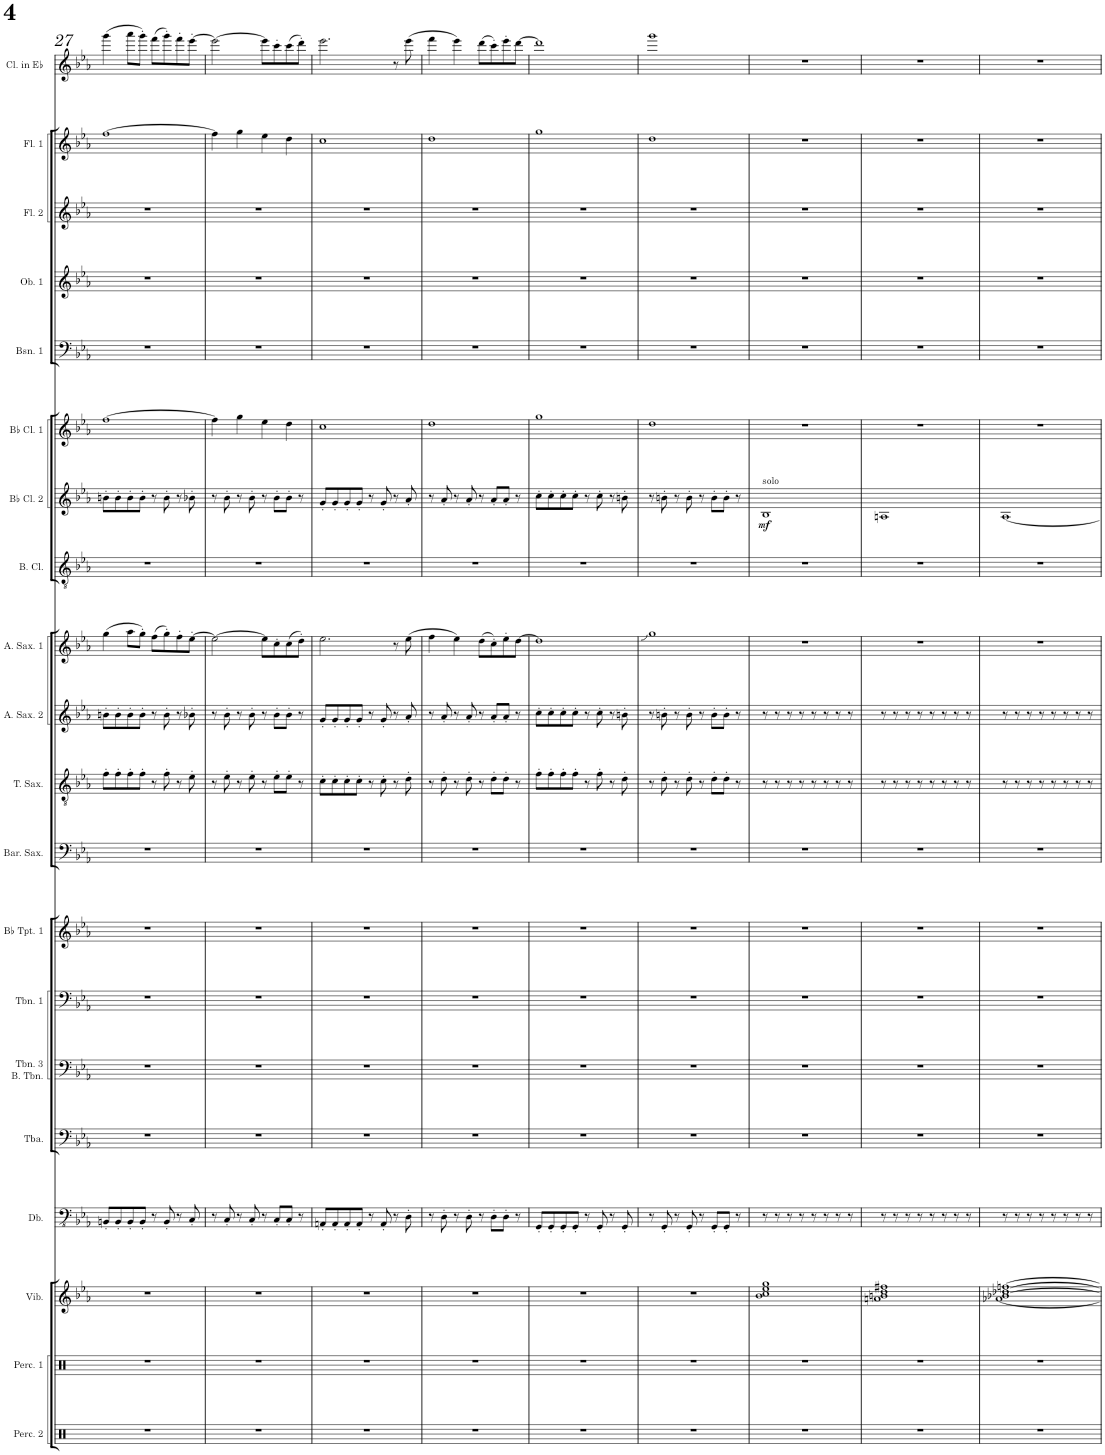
**kern	**kern	**kern	**kern	**kern	**kern	**kern	**kern	**kern	**kern	**kern	**kern	**kern	**kern	**dynam	**kern	**kern	**kern	**kern	**kern	**kern
*part20	*part19	*part18	*part17	*part16	*part15	*part14	*part13	*part12	*part11	*part10	*part9	*part8	*part7	*part7	*part6	*part5	*part4	*part3	*part2	*part1
*staff20	*staff19	*staff18	*staff17	*staff16	*staff15	*staff14	*staff13	*staff12	*staff11	*staff10	*staff9	*staff8	*staff7	*staff7	*staff6	*staff5	*staff4	*staff3	*staff2	*staff1
*I"Percussion 2	*I"Percussion 1	*I"Marimba	*I"Double Bass	*I"Tuba	*I"Trombone 3 &amp; Bass Trombone	*I"Trombone 1	*I"Bb Trumpet 1	*I"Baritone Saxophone	*I"Tenor Saxophone	*I"Alto Saxophone 2	*I"Alto Saxophone 1	*I"Bass Clarinet	*I"Bb Clarinet 2	*	*I"Bb Clarinet 1	*I"Bassoon 1	*I"Oboe 1	*I"Flute 2	*I"Flute 1	*I"Clarinet in Eb
*I'Perc. 2	*I'Perc. 1	*I'Mrm.	*I'Db.	*I'Tba.	*I'Tbn. 3 B. Tbn.	*I'Tbn. 1	*I'Bb Tpt. 1	*I'Bar. Sax.	*I'T. Sax.	*I'A. Sax. 2	*I'A. Sax. 1	*I'B. Cl.	*I'Bb Cl. 2	*	*I'Bb Cl. 1	*I'Bsn. 1	*I'Ob. 1	*I'Fl. 2	*I'Fl. 1	*I'Cl. in Eb
!!LO:PB:g=z
*clefX	*clefX	*clefG2	*clefFv4	*clefF4	*clefF4	*clefF4	*clefG2	*clefF4	*clefGv2	*clefG2	*clefG2	*clefGv2	*clefG2	*	*clefG2	*clefF4	*clefG2	*clefG2	*clefG2	*clefG2
*	*	*	*Trd7c12	*	*	*	*Trd1c2	*Trd12c21	*Trd8c14	*Trd5c9	*Trd5c9	*Trd8c14	*Trd1c2	*	*Trd1c2	*	*	*	*	*Trd1c2
*k[]	*k[]	*k[b-e-a-]	*k[b-e-a-]	*k[b-e-a-]	*k[b-e-a-]	*k[b-e-a-]	*k[b-e-a-]	*k[b-e-a-]	*k[b-e-a-]	*k[b-e-a-]	*k[b-e-a-]	*k[b-e-a-]	*k[b-e-a-]	*	*k[b-e-a-]	*k[b-e-a-]	*k[b-e-a-]	*k[b-e-a-]	*k[b-e-a-]	*k[b-e-a-]
*M4/4	*M4/4	*M4/4	*M4/4	*M4/4	*M4/4	*M4/4	*M4/4	*M4/4	*M4/4	*M4/4	*M4/4	*M4/4	*M4/4	*	*M4/4	*M4/4	*M4/4	*M4/4	*M4/4	*M4/4
=27	=27	=27	=27	=27	=27	=27	=27	=27	=27	=27	=27	=27	=27	=27	=27	=27	=27	=27	=27	=27
1r	1r	1r	8BBBn'/L	1r	1r	1r	1r	1r	8f'\L	8bn'\L	(4gg\	1r	8bn'\L	.	[1ff	1r	1r	1r	[1ff	(4ggg\
.	.	.	8BBB'/	.	.	.	.	.	8f'\	8b'\	.	.	8b'\	.	.	.	.	.	.	.
.	.	.	8BBB'/	.	.	.	.	.	8f'\	8b'\	8aa-\L	.	8b'\	.	.	.	.	.	.	8aaa-\L
.	.	.	8BBB'/J	.	.	.	.	.	8f'\J	8b'\J	8gg'\J)	.	8b'\J	.	.	.	.	.	.	8ggg'\J)
.	.	.	8r	.	.	.	.	.	8r	8r	(8ff\L	.	8r	.	.	.	.	.	.	(8fff\L
.	.	.	8BBB'/	.	.	.	.	.	8f'\	8b'\	8gg'\)	.	8b'\	.	.	.	.	.	.	8ggg'\)
.	.	.	8r	.	.	.	.	.	8r	8r	8ff'\	.	8r	.	.	.	.	.	.	8fff'\
.	.	.	8CC'/	.	.	.	.	.	8e-'\	8b-X'\	[8ee-'\J	.	8b-X'\	.	.	.	.	.	.	[8eee-'\J
=28	=28	=28	=28	=28	=28	=28	=28	=28	=28	=28	=28	=28	=28	=28	=28	=28	=28	=28	=28	=28
1r	1r	1r	8r	1r	1r	1r	1r	1r	8r	8r	2ee-\_	1r	8r	.	4ff\]	1r	1r	1r	4ff\]	2eee-\_
.	.	.	8CC'/	.	.	.	.	.	8e-'\	8b-'\	.	.	8b-'\	.	.	.	.	.	.	.
.	.	.	8r	.	.	.	.	.	8r	8r	.	.	8r	.	4gg\	.	.	.	4gg\	.
.	.	.	8CC'/	.	.	.	.	.	8e-'\	8b-'\	.	.	8b-'\	.	.	.	.	.	.	.
.	.	.	8r	.	.	.	.	.	8r	8r	8ee-\L]	.	8r	.	4ee-\	.	.	.	4ee-\	8eee-\L]
.	.	.	8CC'/L	.	.	.	.	.	8e-'\L	8b-'\L	8cc'\	.	8b-'\L	.	.	.	.	.	.	8ccc'\
.	.	.	8CC'/J	.	.	.	.	.	8e-'\J	8b-'\J	(8cc\	.	8b-'\J	.	4dd\	.	.	.	4dd\	(8ccc\
.	.	.	8r	.	.	.	.	.	8r	8r	8dd'\J)	.	8r	.	.	.	.	.	.	8ddd'\J)
=29	=29	=29	=29	=29	=29	=29	=29	=29	=29	=29	=29	=29	=29	=29	=29	=29	=29	=29	=29	=29
1r	1r	1r	8AAAn'/L	1r	1r	1r	1r	1r	8c'\L	8g'/L	2.ee-\	1r	8g'/L	.	1cc	1r	1r	1r	1cc	2.eee-\
.	.	.	8AAA'/	.	.	.	.	.	8c'\	8g'/	.	.	8g'/	.	.	.	.	.	.	.
.	.	.	8AAA'/	.	.	.	.	.	8c'\	8g'/	.	.	8g'/	.	.	.	.	.	.	.
.	.	.	8AAA'/J	.	.	.	.	.	8c'\J	8g'/J	.	.	8g'/J	.	.	.	.	.	.	.
.	.	.	8r	.	.	.	.	.	8r	8r	.	.	8r	.	.	.	.	.	.	.
.	.	.	8AAA'/	.	.	.	.	.	8c'\	8g'/	.	.	8g'/	.	.	.	.	.	.	.
.	.	.	8r	.	.	.	.	.	8r	8r	8r	.	8r	.	.	.	.	.	.	8r
.	.	.	8DD'\	.	.	.	.	.	8d'\	8a-'/	(8ee-\	.	8a-'/	.	.	.	.	.	.	(8eee-\
=30	=30	=30	=30	=30	=30	=30	=30	=30	=30	=30	=30	=30	=30	=30	=30	=30	=30	=30	=30	=30
1r	1r	1r	8r	1r	1r	1r	1r	1r	8r	8r	4ff\	1r	8r	.	1dd	1r	1r	1r	1dd	4fff\
.	.	.	8DD'\	.	.	.	.	.	8d'\	8a-'/	.	.	8a-'/	.	.	.	.	.	.	.
.	.	.	8r	.	.	.	.	.	8r	8r	4ee-\)	.	8r	.	.	.	.	.	.	4eee-\)
.	.	.	8DD'\	.	.	.	.	.	8d'\	8a-'/	.	.	8a-'/	.	.	.	.	.	.	.
.	.	.	8r	.	.	.	.	.	8r	8r	(8dd\L	.	8r	.	.	.	.	.	.	(8ddd\L
.	.	.	8DD'\L	.	.	.	.	.	8d'\L	8a-'/L	8cc'\)	.	8a-'/L	.	.	.	.	.	.	8ccc'\)
.	.	.	8DD'\J	.	.	.	.	.	8d'\J	8a-'/J	8ee-'\	.	8a-'/J	.	.	.	.	.	.	8eee-'\
.	.	.	8r	.	.	.	.	.	8r	8r	[8dd\J	.	8r	.	.	.	.	.	.	[8ddd\J
=31	=31	=31	=31	=31	=31	=31	=31	=31	=31	=31	=31	=31	=31	=31	=31	=31	=31	=31	=31	=31
1r	1r	1r	8GGG'/L	1r	1r	1r	1r	1r	8f'\L	8cc'\L	1dd]	1r	8cc'\L	.	1gg	1r	1r	1r	1gg	1ddd]
.	.	.	8GGG'/	.	.	.	.	.	8f'\	8cc'\	.	.	8cc'\	.	.	.	.	.	.	.
.	.	.	8GGG'/	.	.	.	.	.	8f'\	8cc'\	.	.	8cc'\	.	.	.	.	.	.	.
.	.	.	8GGG'/J	.	.	.	.	.	8f'\J	8cc'\J	.	.	8cc'\J	.	.	.	.	.	.	.
.	.	.	8r	.	.	.	.	.	8r	8r	.	.	8r	.	.	.	.	.	.	.
.	.	.	8GGG'/	.	.	.	.	.	8f'\	8cc'\	.	.	8cc'\	.	.	.	.	.	.	.
.	.	.	8r	.	.	.	.	.	8r	8r	.	.	8r	.	.	.	.	.	.	.
.	.	.	8GGG'/	.	.	.	.	.	8d'\	8bn'\	.	.	8bn'\	.	.	.	.	.	.	.
=32	=32	=32	=32	=32	=32	=32	=32	=32	=32	=32	=32	=32	=32	=32	=32	=32	=32	=32	=32	=32
1r	1r	1r	8r	1r	1r	1r	1r	1r	8r	8r	1gg	1r	8r	.	1dd	1r	1r	1r	1dd	1ggg
.	.	.	8GGG'/	.	.	.	.	.	8d'\	8bn'\	.	.	8bn'\	.	.	.	.	.	.	.
.	.	.	8r	.	.	.	.	.	8r	8r	.	.	8r	.	.	.	.	.	.	.
.	.	.	8GGG'/	.	.	.	.	.	8d'\	8b'\	.	.	8b'\	.	.	.	.	.	.	.
.	.	.	8r	.	.	.	.	.	8r	8r	.	.	8r	.	.	.	.	.	.	.
.	.	.	8GGG'/L	.	.	.	.	.	8d'\L	8b'\L	.	.	8b'\L	.	.	.	.	.	.	.
.	.	.	8GGG'/J	.	.	.	.	.	8d'\J	8b'\J	.	.	8b'\J	.	.	.	.	.	.	.
.	.	.	8r	.	.	.	.	.	8r	8r	.	.	8r	.	.	.	.	.	.	.
=33	=33	=33	=33	=33	=33	=33	=33	=33	=33	=33	=33	=33	=33	=33	=33	=33	=33	=33	=33	=33
!	!	!	!	!	!	!	!	!	!	!	!	!	!LO:TX:a:t=solo	!	!	!	!	!	!	!
!	!	!	!	!	!	!	!	!	!	!	!	!	!	!LO:DY:b	!	!	!	!	!	!
1r	1r	1b- 1cc 1ee- 1gg	8r	1r	1r	1r	1r	1r	8r	8r	1r	1r	1B-	mf	1r	1r	1r	1r	1r	1r
.	.	.	8r	.	.	.	.	.	8r	8r	.	.	.	.	.	.	.	.	.	.
.	.	.	8r	.	.	.	.	.	8r	8r	.	.	.	.	.	.	.	.	.	.
.	.	.	8r	.	.	.	.	.	8r	8r	.	.	.	.	.	.	.	.	.	.
.	.	.	8r	.	.	.	.	.	8r	8r	.	.	.	.	.	.	.	.	.	.
.	.	.	8r	.	.	.	.	.	8r	8r	.	.	.	.	.	.	.	.	.	.
.	.	.	8r	.	.	.	.	.	8r	8r	.	.	.	.	.	.	.	.	.	.
.	.	.	8r	.	.	.	.	.	8r	8r	.	.	.	.	.	.	.	.	.	.
=34	=34	=34	=34	=34	=34	=34	=34	=34	=34	=34	=34	=34	=34	=34	=34	=34	=34	=34	=34	=34
1r	1r	1an 1bn 1dd 1ff#X	8r	1r	1r	1r	1r	1r	8r	8r	1r	1r	1An	.	1r	1r	1r	1r	1r	1r
.	.	.	8r	.	.	.	.	.	8r	8r	.	.	.	.	.	.	.	.	.	.
.	.	.	8r	.	.	.	.	.	8r	8r	.	.	.	.	.	.	.	.	.	.
.	.	.	8r	.	.	.	.	.	8r	8r	.	.	.	.	.	.	.	.	.	.
.	.	.	8r	.	.	.	.	.	8r	8r	.	.	.	.	.	.	.	.	.	.
.	.	.	8r	.	.	.	.	.	8r	8r	.	.	.	.	.	.	.	.	.	.
.	.	.	8r	.	.	.	.	.	8r	8r	.	.	.	.	.	.	.	.	.	.
.	.	.	8r	.	.	.	.	.	8r	8r	.	.	.	.	.	.	.	.	.	.
=35	=35	=35	=35	=35	=35	=35	=35	=35	=35	=35	=35	=35	=35	=35	=35	=35	=35	=35	=35	=35
1r	1r	[1a-X [1b-X [1dd-X [1ffn	8r	1r	1r	1r	1r	1r	8r	8r	1r	1r	[1A-	.	1r	1r	1r	1r	1r	1r
.	.	.	8r	.	.	.	.	.	8r	8r	.	.	.	.	.	.	.	.	.	.
.	.	.	8r	.	.	.	.	.	8r	8r	.	.	.	.	.	.	.	.	.	.
.	.	.	8r	.	.	.	.	.	8r	8r	.	.	.	.	.	.	.	.	.	.
.	.	.	8r	.	.	.	.	.	8r	8r	.	.	.	.	.	.	.	.	.	.
.	.	.	8r	.	.	.	.	.	8r	8r	.	.	.	.	.	.	.	.	.	.
.	.	.	8r	.	.	.	.	.	8r	8r	.	.	.	.	.	.	.	.	.	.
.	.	.	8r	.	.	.	.	.	8r	8r	.	.	.	.	.	.	.	.	.	.
=	=	=	=	=	=	=	=	=	=	=	=	=	=	=	=	=	=	=	=	=
*-	*-	*-	*-	*-	*-	*-	*-	*-	*-	*-	*-	*-	*-	*-	*-	*-	*-	*-	*-	*-
